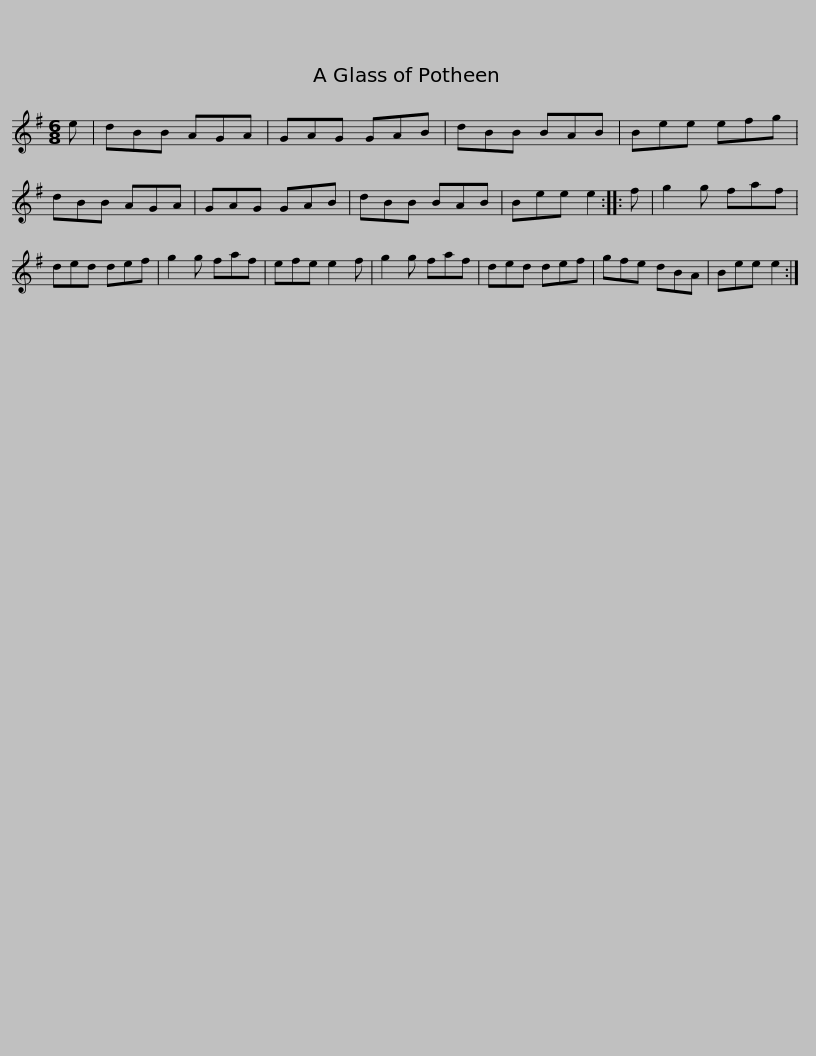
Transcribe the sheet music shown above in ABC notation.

X:1
L:1/8
M:6/8
I:linebreak $
K:G
V:1 treble
V:1
 e | dBB AGA | GAG GAB | dBB BAB | Bee efg | %5
 dBB AGA | GAG GAB | dBB BAB |$ Bee e2 :: f | %10
 g2 g faf | ded def | g2 g faf | efe e2 f | g2 g faf | %15
 ded def | gfe dBA |$ Bee e2 :| %18
